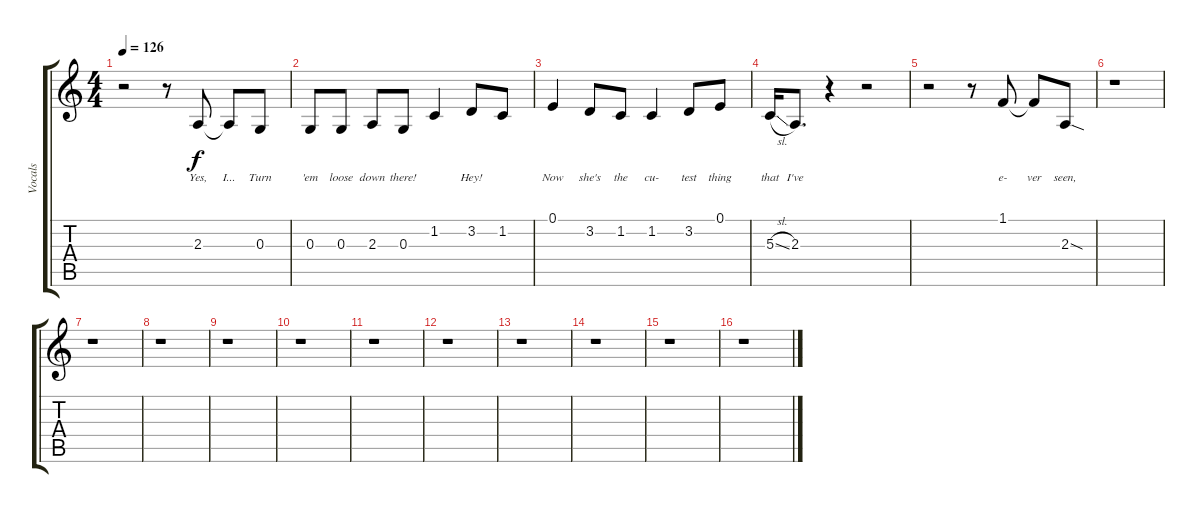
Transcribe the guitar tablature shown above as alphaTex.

\track ("Vocals" "Vocals") {instrument clarinet}
\staff {score tabs}
\tuning (E4 B3 G3 D3 A2 E2) {hide}
\ts (4 4)
\tempo 126
\clef g2
\ks c
r.2{dy f} r.8 2.3.8{lyrics (0 "Yes,") lyrics (1 "") lyrics (2 "") lyrics (3 "") lyrics (4 "")} 2.3{t}.8{lyrics (0 "I...") lyrics (1 "") lyrics (2 "") lyrics (3 "") lyrics (4 "")} 0.3.8{lyrics (0 "Turn") lyrics (1 "") lyrics (2 "") lyrics (3 "") lyrics (4 "")} |
0.3.8{lyrics (0 "'em") lyrics (1 "") lyrics (2 "") lyrics (3 "") lyrics (4 "")} 0.3.8{lyrics (0 "loose") lyrics (1 "") lyrics (2 "") lyrics (3 "") lyrics (4 "")} 2.3.8{lyrics (0 "down") lyrics (1 "") lyrics (2 "") lyrics (3 "") lyrics (4 "")} 0.3.8{lyrics (0 "there!") lyrics (1 "") lyrics (2 "") lyrics (3 "") lyrics (4 "")} 1.2.4{lyrics (0 "") lyrics (1 "") lyrics (2 "") lyrics (3 "") lyrics (4 "")} 3.2.8{lyrics (0 "Hey!") lyrics (1 "") lyrics (2 "") lyrics (3 "") lyrics (4 "")} 1.2.8{lyrics (0 "") lyrics (1 "") lyrics (2 "") lyrics (3 "") lyrics (4 "")} |
0.1.4{lyrics (0 "Now") lyrics (1 "") lyrics (2 "") lyrics (3 "") lyrics (4 "")} 3.2.8{lyrics (0 "she's") lyrics (1 "") lyrics (2 "") lyrics (3 "") lyrics (4 "")} 1.2.8{lyrics (0 "the") lyrics (1 "") lyrics (2 "") lyrics (3 "") lyrics (4 "")} 1.2.4{lyrics (0 "cu-") lyrics (1 "") lyrics (2 "") lyrics (3 "") lyrics (4 "")} 3.2.8{lyrics (0 "test") lyrics (1 "") lyrics (2 "") lyrics (3 "") lyrics (4 "")} 0.1.8{lyrics (0 "thing") lyrics (1 "") lyrics (2 "") lyrics (3 "") lyrics (4 "")} |
5.3{sl}.16{lyrics (0 "that") lyrics (1 "") lyrics (2 "") lyrics (3 "") lyrics (4 "")} 2.3.8{d lyrics (0 "I've") lyrics (1 "") lyrics (2 "") lyrics (3 "") lyrics (4 "")} r.4 r.2 |
r.2 r.8 1.1.8{lyrics (0 "e-") lyrics (1 "") lyrics (2 "") lyrics (3 "") lyrics (4 "")} 1.1{t}.8{lyrics (0 "ver") lyrics (1 "") lyrics (2 "") lyrics (3 "") lyrics (4 "")} 2.3{sod}.8{lyrics (0 "seen,") lyrics (1 "") lyrics (2 "") lyrics (3 "") lyrics (4 "")} |
r.1 |
r.1 |
r.1 |
r.1 |
r.1 |
r.1 |
r.1 |
r.1 |
r.1 |
r.1 |
r.1
